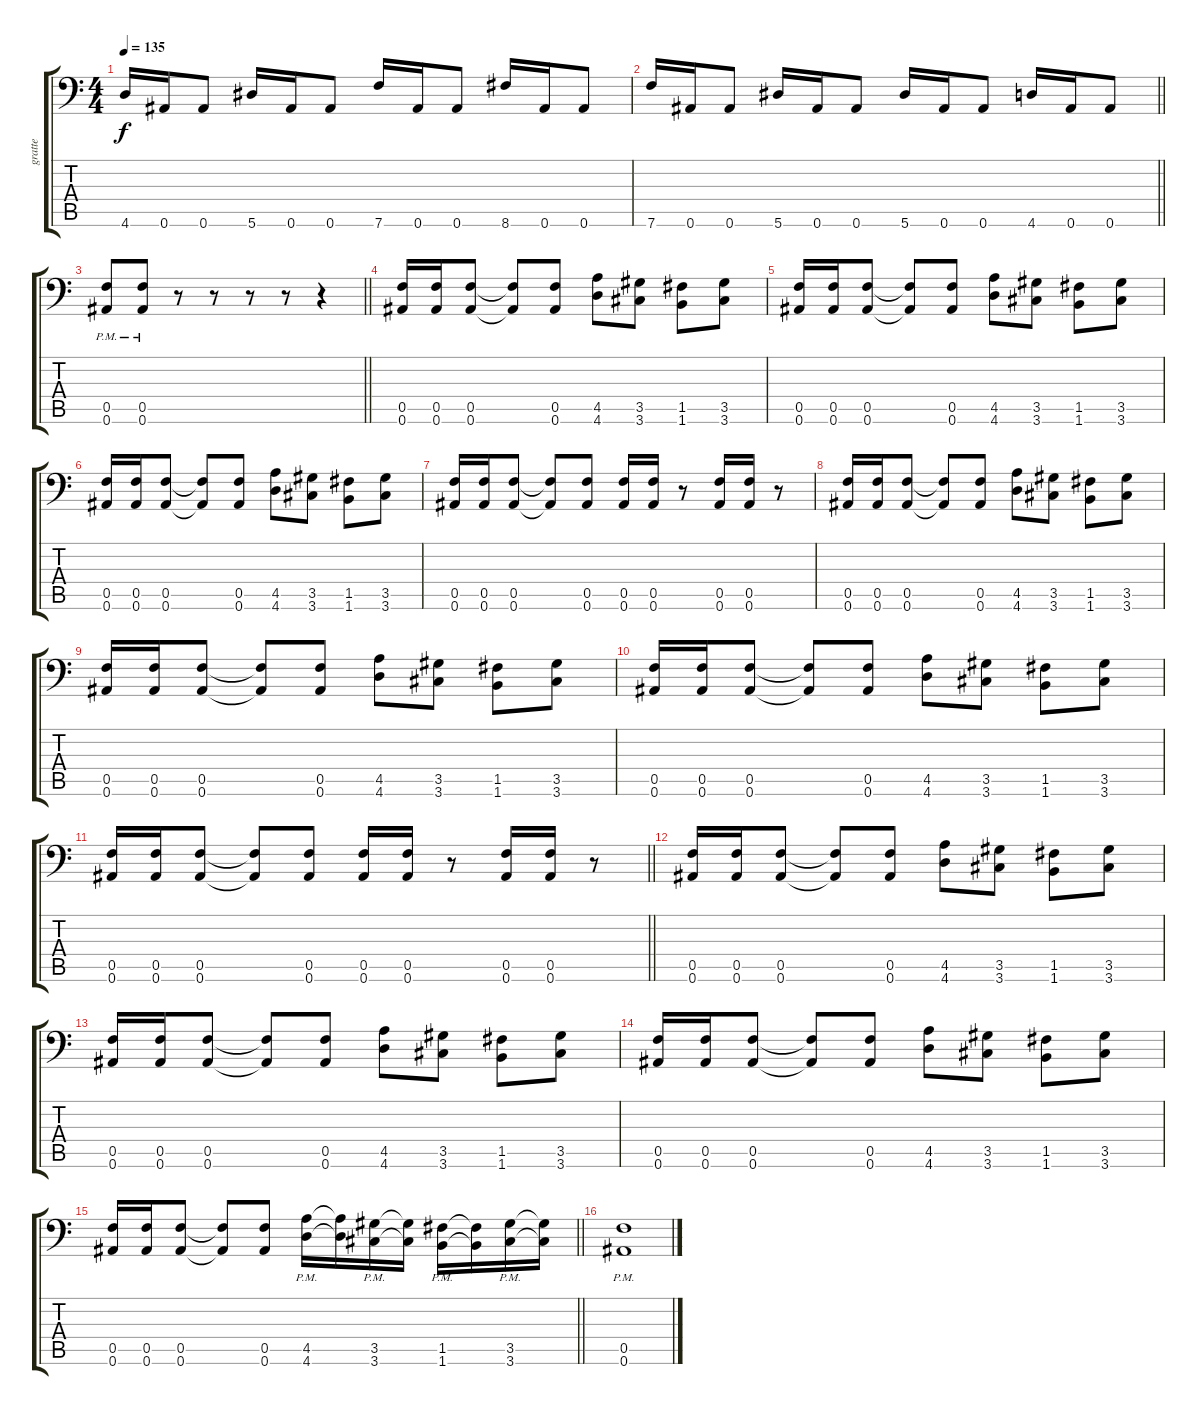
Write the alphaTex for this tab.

\track ("gratte" "gratte") {instrument distortionguitar}
\staff {score tabs}
\tuning (C4 G3 Eb3 Bb2 F2 Bb1) {hide}
\ts (4 4)
\tempo 135
\clef f4
\ks c
4.6.16{dy f} 0.6.16 0.6.8 5.6.16 0.6.16 0.6.8 7.6.16 0.6.16 0.6.8 8.6.16 0.6.16 0.6.8 |
\barLineRight lightlight
7.6.16 0.6.16 0.6.8 5.6.16 0.6.16 0.6.8 5.6.16 0.6.16 0.6.8 4.6.16 0.6.16 0.6.8 |
\section ("" "")
\barLineRight lightlight
(0.5{pm} 0.6{pm}).8 (0.5{pm} 0.6{pm}).8 r.8 r.8 r.8 r.8 r.4 |
(0.5 0.6).16 (0.5 0.6).16 (0.5 0.6).8 (0.5{t} 0.6{t}).8 (0.5 0.6).8 (4.5 4.6).8 (3.5 3.6).8 (1.5 1.6).8 (3.5 3.6).8 |
(0.5 0.6).16 (0.5 0.6).16 (0.5 0.6).8 (0.5{t} 0.6{t}).8 (0.5 0.6).8 (4.5 4.6).8 (3.5 3.6).8 (1.5 1.6).8 (3.5 3.6).8 |
(0.5 0.6).16 (0.5 0.6).16 (0.5 0.6).8 (0.5{t} 0.6{t}).8 (0.5 0.6).8 (4.5 4.6).8 (3.5 3.6).8 (1.5 1.6).8 (3.5 3.6).8 |
(0.5 0.6).16 (0.5 0.6).16 (0.5 0.6).8 (0.5{t} 0.6{t}).8 (0.5 0.6).8 (0.5 0.6).16 (0.5 0.6).16 r.8 (0.5 0.6).16 (0.5 0.6).16 r.8 |
(0.5 0.6).16 (0.5 0.6).16 (0.5 0.6).8 (0.5{t} 0.6{t}).8 (0.5 0.6).8 (4.5 4.6).8 (3.5 3.6).8 (1.5 1.6).8 (3.5 3.6).8 |
(0.5 0.6).16 (0.5 0.6).16 (0.5 0.6).8 (0.5{t} 0.6{t}).8 (0.5 0.6).8 (4.5 4.6).8 (3.5 3.6).8 (1.5 1.6).8 (3.5 3.6).8 |
(0.5 0.6).16 (0.5 0.6).16 (0.5 0.6).8 (0.5{t} 0.6{t}).8 (0.5 0.6).8 (4.5 4.6).8 (3.5 3.6).8 (1.5 1.6).8 (3.5 3.6).8 |
\barLineRight lightlight
(0.5 0.6).16 (0.5 0.6).16 (0.5 0.6).8 (0.5{t} 0.6{t}).8 (0.5 0.6).8 (0.5 0.6).16 (0.5 0.6).16 r.8 (0.5 0.6).16 (0.5 0.6).16 r.8 |
(0.5 0.6).16 (0.5 0.6).16 (0.5 0.6).8 (0.5{t} 0.6{t}).8 (0.5 0.6).8 (4.5 4.6).8 (3.5 3.6).8 (1.5 1.6).8 (3.5 3.6).8 |
(0.5 0.6).16 (0.5 0.6).16 (0.5 0.6).8 (0.5{t} 0.6{t}).8 (0.5 0.6).8 (4.5 4.6).8 (3.5 3.6).8 (1.5 1.6).8 (3.5 3.6).8 |
(0.5 0.6).16 (0.5 0.6).16 (0.5 0.6).8 (0.5{t} 0.6{t}).8 (0.5 0.6).8 (4.5 4.6).8 (3.5 3.6).8 (1.5 1.6).8 (3.5 3.6).8 |
\barLineRight lightlight
(0.5 0.6).16 (0.5 0.6).16 (0.5 0.6).8 (0.5{t} 0.6{t}).8 (0.5 0.6).8 (4.5{pm} 4.6{pm}).16 (4.5{t} 4.6{t}).16 (3.5{pm} 3.6{pm}).16 (3.5{t} 3.6{t}).16 (1.5{pm} 1.6{pm}).16 (1.5{t} 1.6{t}).16 (3.5{pm} 3.6{pm}).16 (3.5{t} 3.6{t}).16 |
\section ("" "")
(0.5{pm} 0.6{pm}).1
